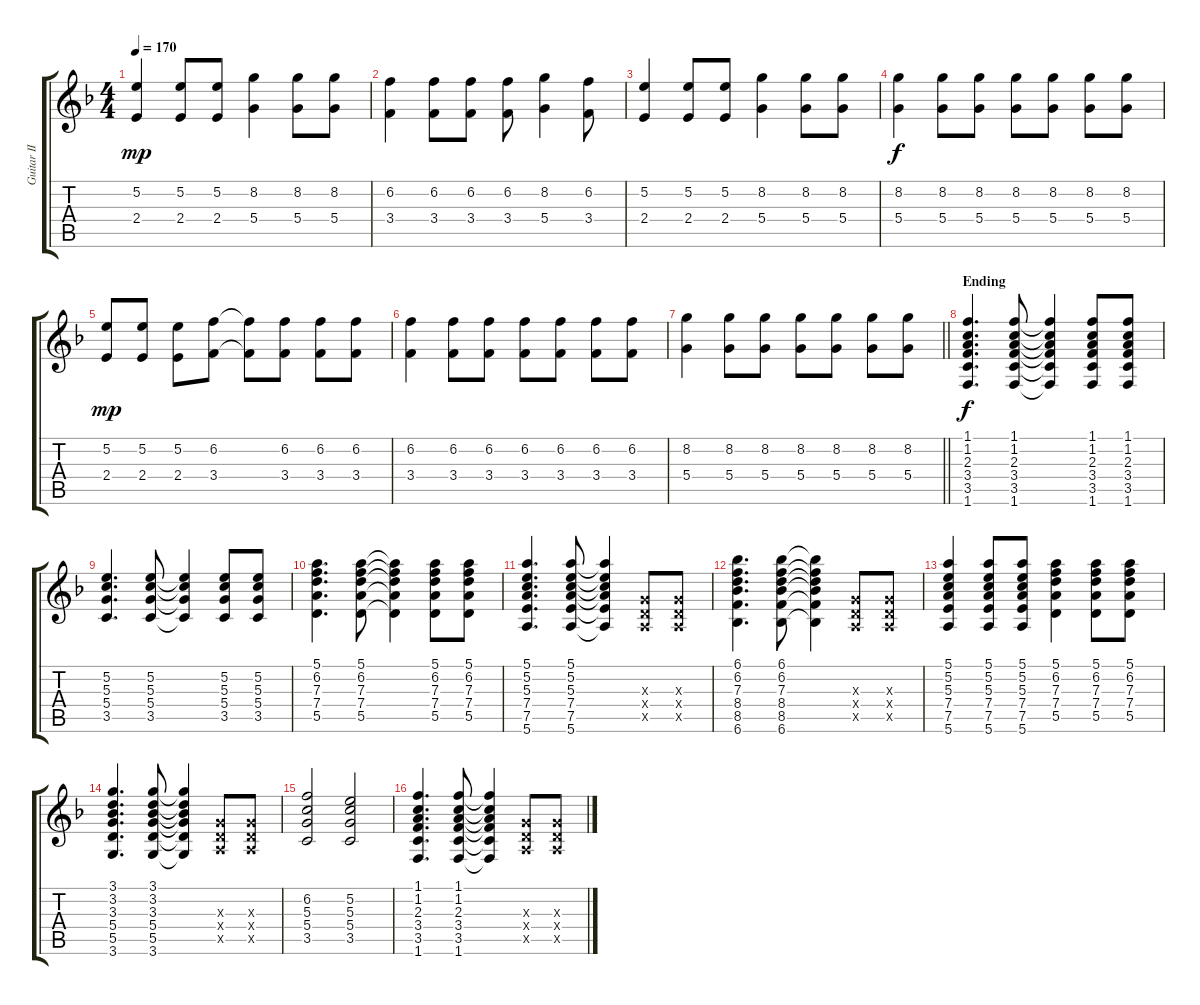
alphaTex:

\track ("Guitar II (Nakano Azusa)" "Guitar II ") {instrument overdrivenguitar}
\staff {score tabs}
\tuning (E4 B3 G3 D3 A2 E2) {hide}
\ts (4 4)
\tempo 170
\clef g2
\ks f
(5.2 2.4).4{dy mp} (5.2 2.4).8 (5.2 2.4).8 (8.2 5.4).4 (8.2 5.4).8 (8.2 5.4).8 |
(6.2 3.4).4 (6.2 3.4).8 (6.2 3.4).8 (6.2 3.4).8 (8.2 5.4).4 (6.2 3.4).8 |
(5.2 2.4).4 (5.2 2.4).8 (5.2 2.4).8 (8.2 5.4).4 (8.2 5.4).8 (8.2 5.4).8 |
(8.2 5.4).4{dy f} (8.2 5.4).8 (8.2 5.4).8 (8.2 5.4).8 (8.2 5.4).8 (8.2 5.4).8 (8.2 5.4).8 |
(5.2 2.4).8{dy mp} (5.2 2.4).8 (5.2 2.4).8 (6.2 3.4).8 (6.2{t} 3.4{t}).8 (6.2 3.4).8 (6.2 3.4).8 (6.2 3.4).8 |
(6.2 3.4).4 (6.2 3.4).8 (6.2 3.4).8 (6.2 3.4).8 (6.2 3.4).8 (6.2 3.4).8 (6.2 3.4).8 |
\barLineRight lightlight
(8.2 5.4).4 (8.2 5.4).8 (8.2 5.4).8 (8.2 5.4).8 (8.2 5.4).8 (8.2 5.4).8 (8.2 5.4).8 |
\section ("" "Ending")
(1.1 1.2 2.3 3.4 3.5 1.6).4{d dy f} (1.1 1.2 2.3 3.4 3.5 1.6).8 (1.1{t} 1.2{t} 2.3{t} 3.4{t} 3.5{t} 1.6{t}).4 (1.1 1.2 2.3 3.4 3.5 1.6).8 (1.1 1.2 2.3 3.4 3.5 1.6).8 |
(5.2 5.3 5.4 3.5).4{d} (5.2 5.3 5.4 3.5).8 (5.2{t} 5.3{t} 5.4{t} 3.5{t}).4 (5.2 5.3 5.4 3.5).8 (5.2 5.3 5.4 3.5).8 |
(5.1 6.2 7.3 7.4 5.5).4{d} (5.1 6.2 7.3 7.4 5.5).8 (5.1{t} 6.2{t} 7.3{t} 7.4{t} 5.5{t}).4 (5.1 6.2 7.3 7.4 5.5).8 (5.1 6.2 7.3 7.4 5.5).8 |
(5.1 5.2 5.3 7.4 7.5 5.6).4{d} (5.1 5.2 5.3 7.4 7.5 5.6).8 (5.1{t} 5.2{t} 5.3{t} 7.4{t} 7.5{t} 5.6{t}).4 (0.3{x} 0.4{x} 0.5{x}).8 (0.3{x} 0.4{x} 0.5{x}).8 |
(6.1 6.2 7.3 8.4 8.5 6.6).4{d} (6.1 6.2 7.3 8.4 8.5 6.6).8 (6.1{t} 6.2{t} 7.3{t} 8.4{t} 8.5{t} 6.6{t}).4 (0.3{x} 0.4{x} 0.5{x}).8 (0.3{x} 0.4{x} 0.5{x}).8 |
(5.1 5.2 5.3 7.4 7.5 5.6).4 (5.1 5.2 5.3 7.4 7.5 5.6).8 (5.1 5.2 5.3 7.4 7.5 5.6).8 (5.1 6.2 7.3 7.4 5.5).4 (5.1 6.2 7.3 7.4 5.5).8 (5.1 6.2 7.3 7.4 5.5).8 |
(3.1 3.2 3.3 5.4 5.5 3.6).4{d} (3.1 3.2 3.3 5.4 5.5 3.6).8 (3.1{t} 3.2{t} 3.3{t} 5.4{t} 5.5{t} 3.6{t}).4 (0.3{x} 0.4{x} 0.5{x}).8 (0.3{x} 0.4{x} 0.5{x}).8 |
(6.2 5.3 5.4 3.5).2 (5.2 5.3 5.4 3.5).2 |
(1.1 1.2 2.3 3.4 3.5 1.6).4{d} (1.1 1.2 2.3 3.4 3.5 1.6).8 (1.1{t} 1.2{t} 2.3{t} 3.4{t} 3.5{t} 1.6{t}).4 (0.3{x} 0.4{x} 0.5{x}).8 (0.3{x} 0.4{x} 0.5{x}).8
